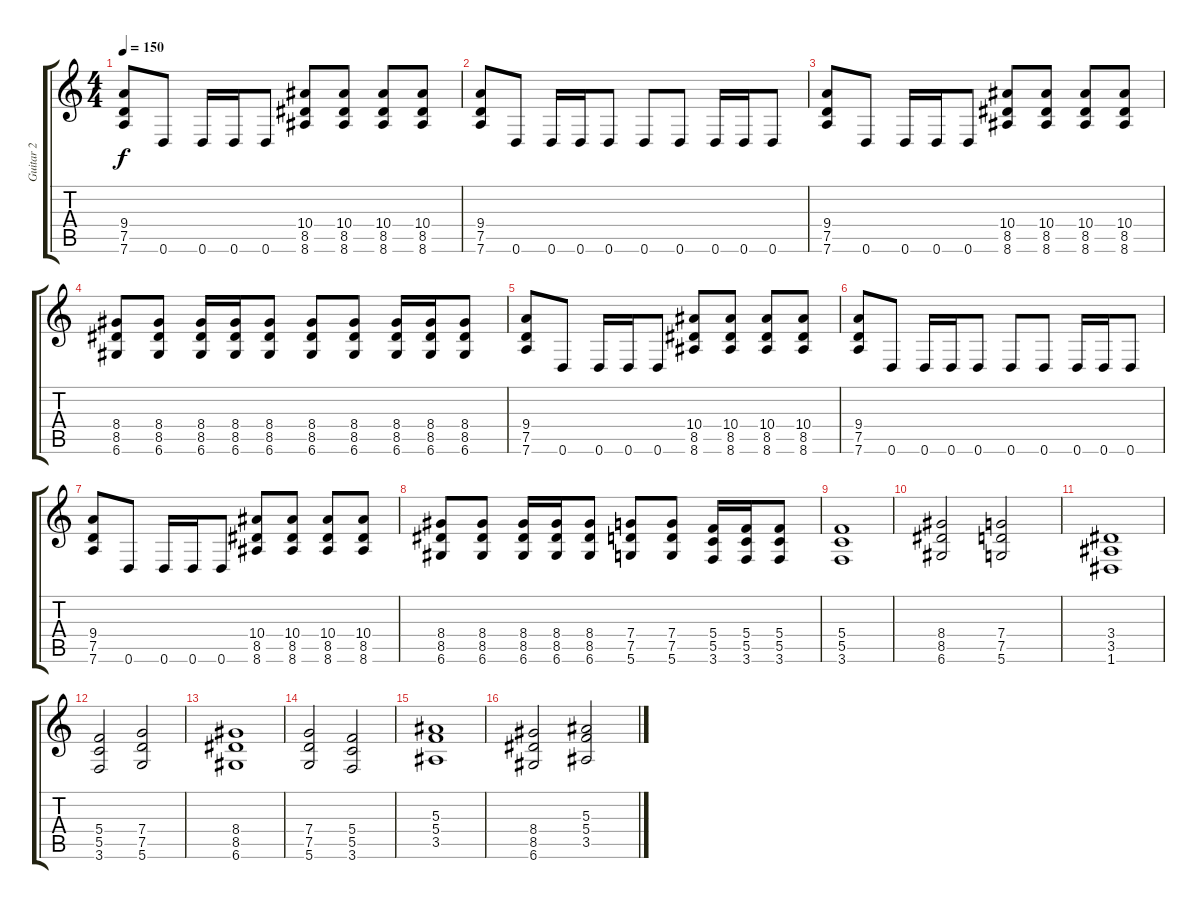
\track ("Guitar 2" "Guitar 2") {instrument distortionguitar}
\staff {score tabs}
\tuning (D4 A3 F3 C3 G2 D2) {hide}
\ts (4 4)
\tempo 150
\clef g2
\ks c
(9.4 7.5 7.6).8{dy f} 0.6.8 0.6.16 0.6.16 0.6.8 (10.4 8.5 8.6).8 (10.4 8.5 8.6).8 (10.4 8.5 8.6).8 (10.4 8.5 8.6).8 |
(9.4 7.5 7.6).8 0.6.8 0.6.16 0.6.16 0.6.8 0.6.8 0.6.8 0.6.16 0.6.16 0.6.8 |
(9.4 7.5 7.6).8 0.6.8 0.6.16 0.6.16 0.6.8 (10.4 8.5 8.6).8 (10.4 8.5 8.6).8 (10.4 8.5 8.6).8 (10.4 8.5 8.6).8 |
(8.4 8.5 6.6).8 (8.4 8.5 6.6).8 (8.4 8.5 6.6).16 (8.4 8.5 6.6).16 (8.4 8.5 6.6).8 (8.4 8.5 6.6).8 (8.4 8.5 6.6).8 (8.4 8.5 6.6).16 (8.4 8.5 6.6).16 (8.4 8.5 6.6).8 |
(9.4 7.5 7.6).8 0.6.8 0.6.16 0.6.16 0.6.8 (10.4 8.5 8.6).8 (10.4 8.5 8.6).8 (10.4 8.5 8.6).8 (10.4 8.5 8.6).8 |
(9.4 7.5 7.6).8 0.6.8 0.6.16 0.6.16 0.6.8 0.6.8 0.6.8 0.6.16 0.6.16 0.6.8 |
(9.4 7.5 7.6).8 0.6.8 0.6.16 0.6.16 0.6.8 (10.4 8.5 8.6).8 (10.4 8.5 8.6).8 (10.4 8.5 8.6).8 (10.4 8.5 8.6).8 |
(8.4 8.5 6.6).8 (8.4 8.5 6.6).8 (8.4 8.5 6.6).16 (8.4 8.5 6.6).16 (8.4 8.5 6.6).8 (7.4 7.5 5.6).8 (7.4 7.5 5.6).8 (5.4 5.5 3.6).16 (5.4 5.5 3.6).16 (5.4 5.5 3.6).8 |
(5.4 5.5 3.6).1 |
(8.4 8.5 6.6).2 (7.4 7.5 5.6).2 |
(3.4 3.5 1.6).1 |
(5.4 5.5 3.6).2 (7.4 7.5 5.6).2 |
(8.4 8.5 6.6).1 |
(7.4 7.5 5.6).2 (5.4 5.5 3.6).2 |
(5.3 5.4 3.5).1 |
(8.4 8.5 6.6).2 (5.3 5.4 3.5).2
